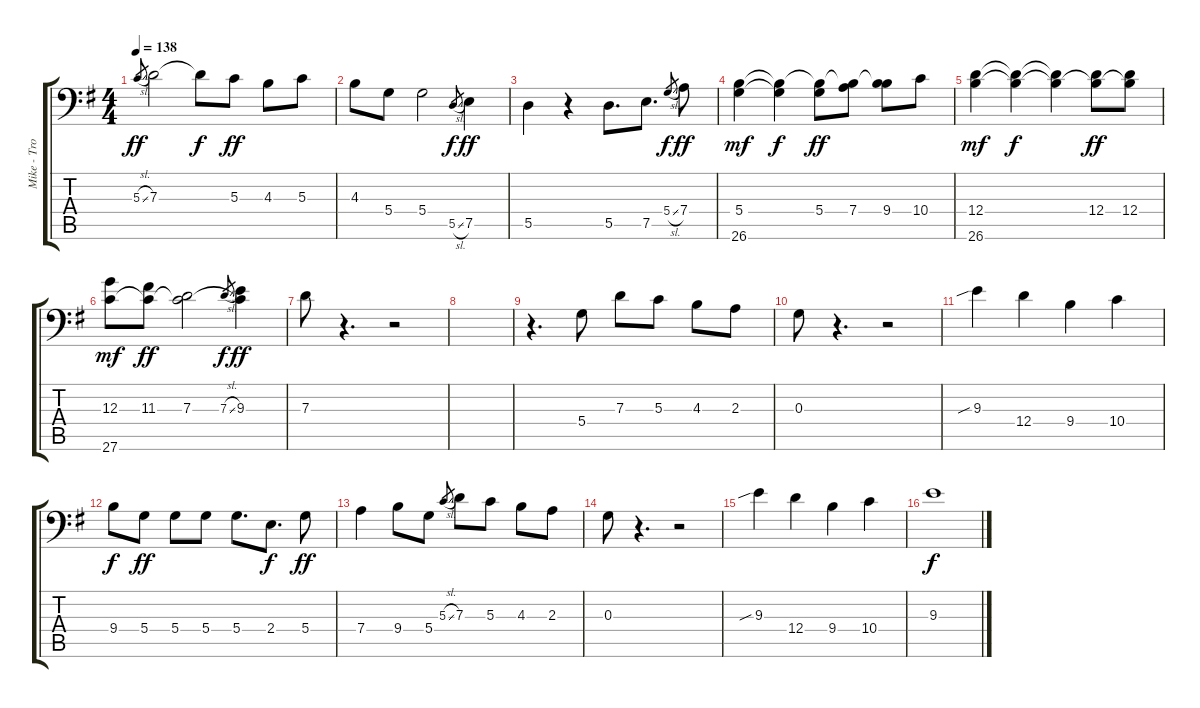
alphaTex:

\track ("Mike - Trombone" "Mike - Tro") {instrument trombone}
\staff {score tabs}
\tuning (E4 B3 G3 D3 A2 A1) {hide}
\ts (4 4)
\tempo 138
\clef f4
\ks g
5.3{sl}.8{gr dy ff} 7.3.2 7.3{t}.8{dy f} 5.3.8{dy ff} 4.3.8 5.3.8 |
4.3.8 5.4.8 5.4.2 5.5{sl}.8{gr dy f} 7.5.4{dy ff} |
5.5.4 r.4 5.5.8{d} 7.5.8{d} 5.4{sl}.8{gr dy f} 7.4.8{dy ff} |
(5.4 26.6).4{dy mf} (5.4{t} 26.6{t}).4{dy f} (5.4 26.6{t}).8{dy ff} (7.4 26.6{t}).8 (9.4 26.6{t}).8 10.4.8 |
(12.4 26.6).4{dy mf} (12.4{t} 26.6{t}).4{dy f} (12.4{t} 26.6{t}).4 (12.4 26.6{t}).8{dy ff} (12.4 26.6{t}).8 |
(12.3 27.6).8{dy mf} (11.3 27.6{t}).8{dy ff} (7.3 27.6{t}).2 7.3{sl}.8{gr dy f} (9.3 27.6{t}).4{dy ff} |
7.3.8 r.4{d} r.2 |
|
r.4{d} 5.4.8 7.3.8 5.3.8 4.3.8 2.3.8 |
0.3.8 r.4{d} r.2 |
9.3{sib}.4 12.4.4 9.4.4 10.4.4 |
9.4.8{dy f} 5.4.8{dy ff} 5.4.8 5.4.8 5.4.8{d} 2.4.8{d dy f} 5.4.8{dy ff} |
7.4.4 9.4.8 5.4.8 5.3{sl}.8{gr} 7.3.8 5.3.8 4.3.8 2.3.8 |
0.3.8 r.4{d} r.2 |
9.3{sib}.4 12.4.4 9.4.4 10.4.4 |
9.3.1{dy f}
